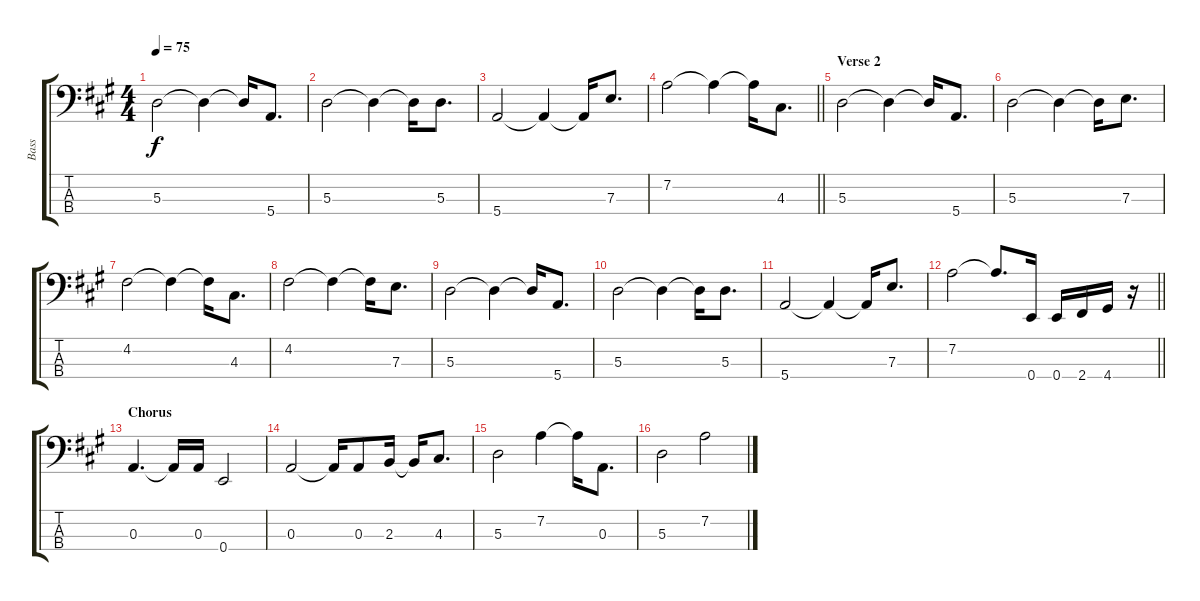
\track ("Bass" "Bass") {instrument electricbassfinger}
\staff {score tabs}
\tuning (G2 D2 A1 E1) {hide}
\ts (4 4)
\tempo 75
\clef f4
\ks f#minor
5.3.2{dy f} 5.3{t}.4 5.3{t}.16 5.4.8{d} |
5.3.2 5.3{t}.4 5.3{t}.16 5.3.8{d} |
5.4.2 5.4{t}.4 5.4{t}.16 7.3.8{d} |
\barLineRight lightlight
7.2.2 7.2{t}.4 7.2{t}.16 4.3.8{d} |
\section ("" "Verse 2")
5.3.2 5.3{t}.4 5.3{t}.16 5.4.8{d} |
5.3.2 5.3{t}.4 5.3{t}.16 7.3.8{d} |
4.2.2 4.2{t}.4 4.2{t}.16 4.3.8{d} |
4.2.2 4.2{t}.4 4.2{t}.16 7.3.8{d} |
5.3.2 5.3{t}.4 5.3{t}.16 5.4.8{d} |
5.3.2 5.3{t}.4 5.3{t}.16 5.3.8{d} |
5.4.2 5.4{t}.4 5.4{t}.16 7.3.8{d} |
\barLineRight lightlight
7.2.2 7.2{t}.8{d} 0.4.16 0.4.16 2.4.16 4.4.16 r.16 |
\section ("" "Chorus")
0.3.4{d} 0.3{t}.16 0.3.16 0.4.2 |
0.3.2 0.3{t}.16 0.3.8 2.3.16 2.3{t}.16 4.3.8{d} |
5.3.2 7.2.4 7.2{t}.16 0.3.8{d} |
5.3.2 7.2.2
